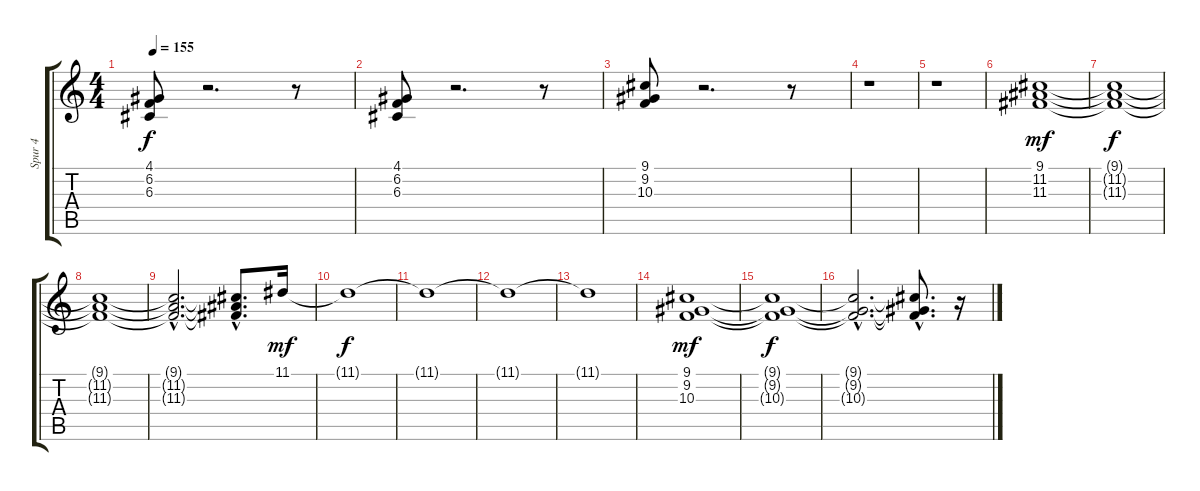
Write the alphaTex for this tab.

\track ("Spur 4" "Spur 4") {instrument churchorgan}
\staff {score tabs}
\tuning (E4 B3 G3 D3 A2 E2) {hide}
\ts (4 4)
\tempo 155
\clef g2
\ks c
(4.1 6.2 6.3).8{dy f} r.2{d} r.8 |
(4.1 6.2 6.3).8 r.2{d} r.8 |
(9.1 9.2 10.3).8 r.2{d} r.8 |
r.1 |
r.1 |
(9.1 11.2 11.3).1{dy mf} |
(9.1{t} 11.2{t} 11.3{t}).1{dy f} |
(9.1{t} 11.2{t} 11.3{t}).1 |
(9.1{hac t} 11.2{hac t} 11.3{hac t}).2{d} (9.1{hac t} 11.2{t} 11.3{t}).8{d} 11.1.16{dy mf} |
11.1{t}.1{dy f} |
11.1{t}.1 |
11.1{t}.1 |
11.1{t}.1 |
(9.1 9.2 10.3).1{dy mf} |
(9.1{t} 9.2{t} 10.3{t}).1{dy f} |
(9.1{hac t} 9.2{hac t} 10.3{hac t}).2{d} (9.1{hac t} 9.2{hac t} 10.3{hac t}).8{d} r.16
